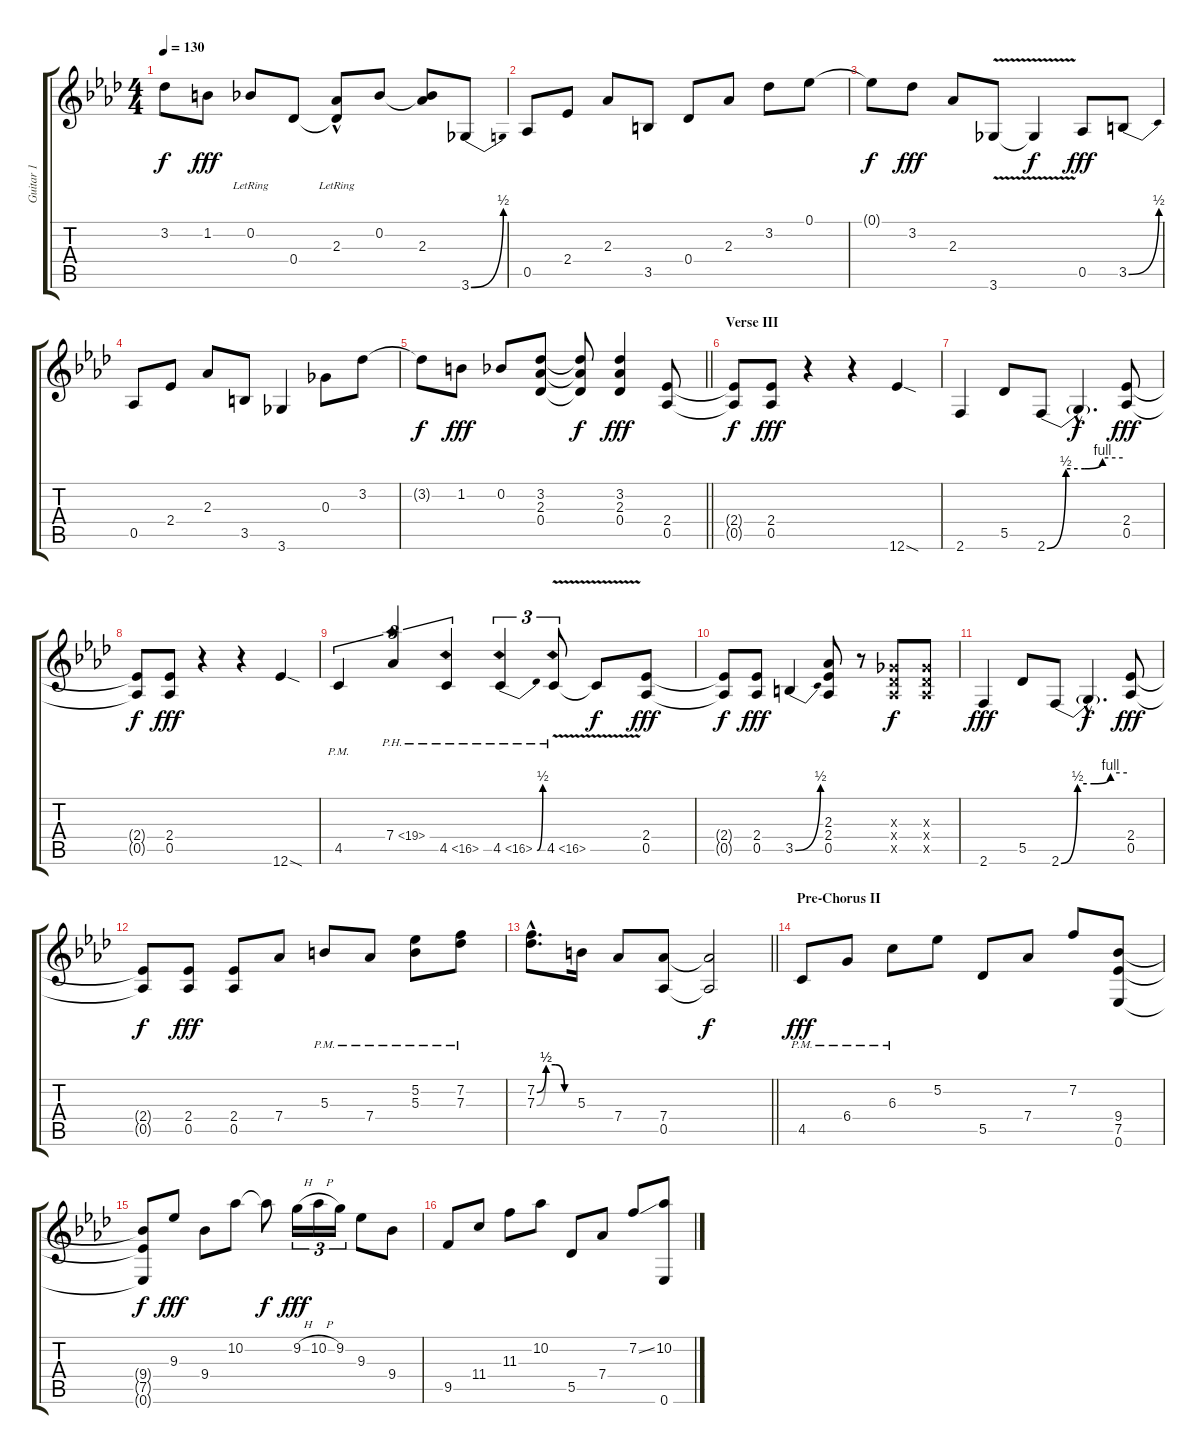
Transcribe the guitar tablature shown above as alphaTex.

\track ("Guitar 1" "Guitar 1") {instrument distortionguitar}
\staff {score tabs}
\tuning (Eb4 Bb3 Gb3 Db3 Ab2 Eb2) {hide}
\ts (4 4)
\tempo 130
\clef g2
\ks ab
3.2{t}.8{dy f} 1.2.8{dy fff} 0.2{lr}.8 0.4.8 (2.3{lr} 0.4{hac t}).8 0.2.8 (0.2{t} 2.3).8 3.6{be (bend 0 0 60 2)}.8 |
0.5.8 2.4.8 2.3.8 3.5.8 0.4.8 2.3.8 3.2.8 0.1.8 |
0.1{t}.8{dy f} 3.2.8{dy fff} 2.3.8 3.6{v}.8 3.6{t}.4{dy f} 0.5.8{dy fff} 3.5{be (bend 0 0 60 2)}.8 |
0.5.8 2.4.8 2.3.8 3.5.8 3.6.4 0.3.8 3.2.8 |
\barLineRight lightlight
3.2{t}.8{dy f} 1.2.8{dy fff} 0.2.8 (3.2 2.3 0.4).8 (3.2{t} 2.3{t} 0.4{t}).8{dy f} (3.2 2.3 0.4).4{dy fff} (2.4 0.5).8 |
\section ("" "Verse III")
(2.4{t} 0.5{t}).8{dy f} (2.4 0.5).8{dy fff} r.4 r.4 12.6{sod}.4 |
2.6.4 5.5.8 2.6{be (custom 0 0 15 2 30 2 44 4 60 4)}.8 2.6{hac t}.4{d dy f} (2.4 0.5).8{dy fff} |
(2.4{t} 0.5{t}).8{dy f} (2.4 0.5).8{dy fff} r.4 r.4 12.6{sod}.4 |
4.5{pm}.4{tu (3 2)} 7.4{ph 12}.4{tu (3 2)} 4.5{ph 12}.4{tu (3 2)} 4.5{be (bend 0 0 60 2) ph 12}.4{tu (3 2)} 4.5{ph 12 v}.8{tu (3 2)} 4.5{t}.8{dy f} (2.4 0.5).8{dy fff} |
(2.4{t} 0.5{t}).8{dy f} (2.4 0.5).8{dy fff} 3.5{be (bend 0 0 60 2)}.4 (2.3 2.4 0.5).8 r.8 (0.3{x} 0.4{x} 0.5{x}).8{dy f} (0.3{x} 0.4{x} 0.5{x}).8 |
2.6.4{dy fff} 5.5.8 2.6{be (custom 0 0 15 2 30 2 45 4 60 4)}.8 2.6{hac t}.4{d dy f} (2.4 0.5).8{dy fff} |
(2.4{t} 0.5{t}).8{dy f} (2.4 0.5).8{dy fff} (2.4 0.5).8 7.4.8 5.3{pm}.8 7.4{pm}.8 (5.2{pm} 5.3{pm}).8 (7.2{pm} 7.3{pm}).8 |
\barLineRight lightlight
(7.2{be (custom 0 0 15 2 30 2 45 0 60 0) hac} 7.3{be (custom 0 0 15 2 30 2 45 0 60 0) hac}).8{d} 5.3.16 7.4.8 (7.4 0.5).8 (7.4{t} 0.5{t}).2{dy f} |
\section ("" "Pre-Chorus II")
4.5{pm}.8{dy fff} 6.4{pm}.8 6.3{pm}.8 5.2.8 5.5.8 7.4.8 7.2.8 (9.4 7.5 0.6).8 |
(9.4{t} 7.5{t} 0.6{t}).8{dy f} 9.3.8{dy fff} 9.4.8 10.2.8 10.2{t}.8{dy f} 9.2{h}.16{tu (3 2) dy fff} 10.2{h}.16{tu (3 2)} 9.2.16{tu (3 2)} 9.3.8 9.4.8 |
9.5.8 11.4.8 11.3.8 10.2.8 5.5.8 7.4.8 7.2{ss}.8 (10.2 0.6).8
